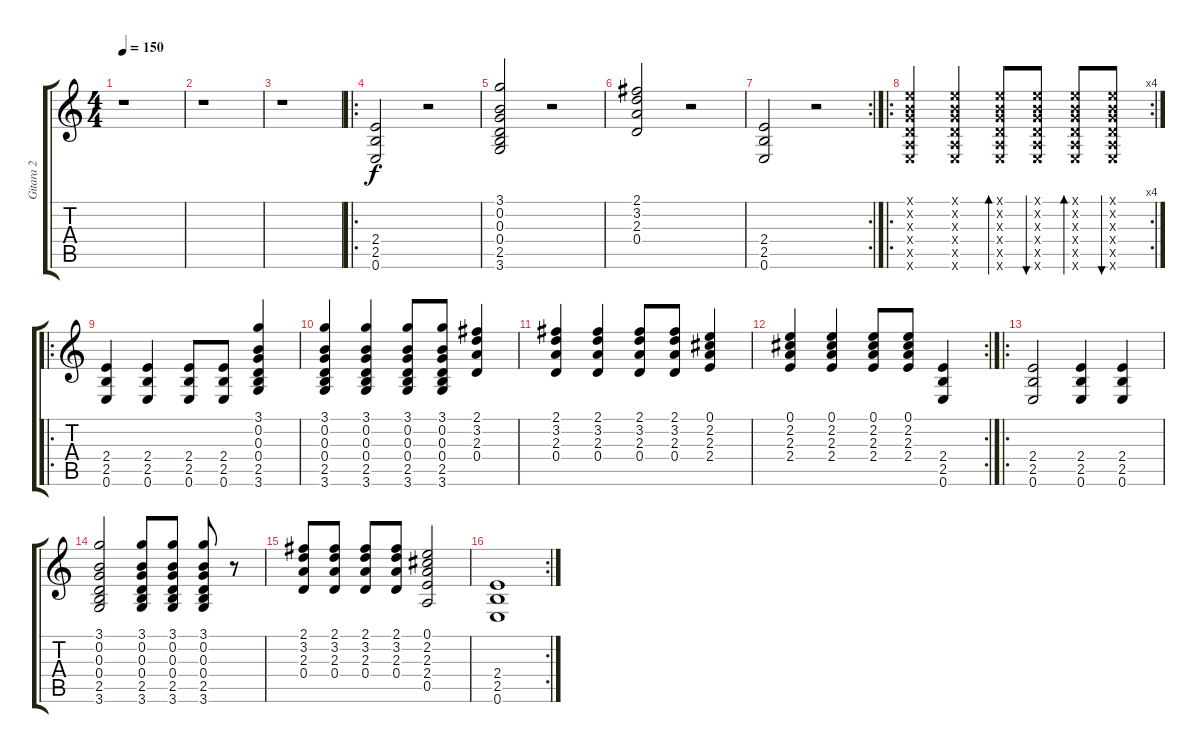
\track ("Gitara 2" "Gitara 2") {instrument electricguitarclean}
\staff {score tabs}
\tuning (E4 B3 G3 D3 A2 E2) {hide}
\ts (4 4)
\tempo 150
\clef g2
\ks c
r.1{dy f instrument electricguitarclean} |
r.1 |
r.1 |
\ro
(2.4 2.5 0.6).2 r.2 |
(3.1 0.2 0.3 0.4 2.5 3.6).2 r.2 |
(2.1 3.2 2.3 0.4).2 r.2 |
\rc 2
(2.4 2.5 0.6).2 r.2 |
\ro
\rc 4
(0.1{x} 0.2{x} 0.3{x} 0.4{x} 0.5{x} 0.6{x}).4 (0.1{x} 0.2{x} 0.3{x} 0.4{x} 0.5{x} 0.6{x}).4 (0.1{x} 0.2{x} 0.3{x} 0.4{x} 0.5{x} 0.6{x}).8{bd 60} (0.1{x} 0.2{x} 0.3{x} 0.4{x} 0.5{x} 0.6{x}).8{bu 60} (0.1{x} 0.2{x} 0.3{x} 0.4{x} 0.5{x} 0.6{x}).8{bd 60} (0.1{x} 0.2{x} 0.3{x} 0.4{x} 0.5{x} 0.6{x}).8{bu 60} |
\ro
(2.4 2.5 0.6).4 (2.4 2.5 0.6).4 (2.4 2.5 0.6).8 (2.4 2.5 0.6).8 (3.1 0.2 0.3 0.4 2.5 3.6).4 |
(3.1 0.2 0.3 0.4 2.5 3.6).4 (3.1 0.2 0.3 0.4 2.5 3.6).4 (3.1 0.2 0.3 0.4 2.5 3.6).8 (3.1 0.2 0.3 0.4 2.5 3.6).8 (2.1 3.2 2.3 0.4).4 |
(2.1 3.2 2.3 0.4).4 (2.1 3.2 2.3 0.4).4 (2.1 3.2 2.3 0.4).8 (2.1 3.2 2.3 0.4).8 (0.1 2.2 2.3 2.4).4 |
\rc 2
(0.1 2.2 2.3 2.4).4 (0.1 2.2 2.3 2.4).4 (0.1 2.2 2.3 2.4).8 (0.1 2.2 2.3 2.4).8 (2.4 2.5 0.6).4 |
\ro
(2.4 2.5 0.6).2 (2.4 2.5 0.6).4 (2.4 2.5 0.6).4 |
(3.1 0.2 0.3 0.4 2.5 3.6).2 (3.1 0.2 0.3 0.4 2.5 3.6).8 (3.1 0.2 0.3 0.4 2.5 3.6).8 (3.1 0.2 0.3 0.4 2.5 3.6).8 r.8 |
(2.1 3.2 2.3 0.4).8 (2.1 3.2 2.3 0.4).8 (2.1 3.2 2.3 0.4).8 (2.1 3.2 2.3 0.4).8 (0.1 2.2 2.3 2.4 0.5).2 |
\rc 2
(2.4 2.5 0.6).1
